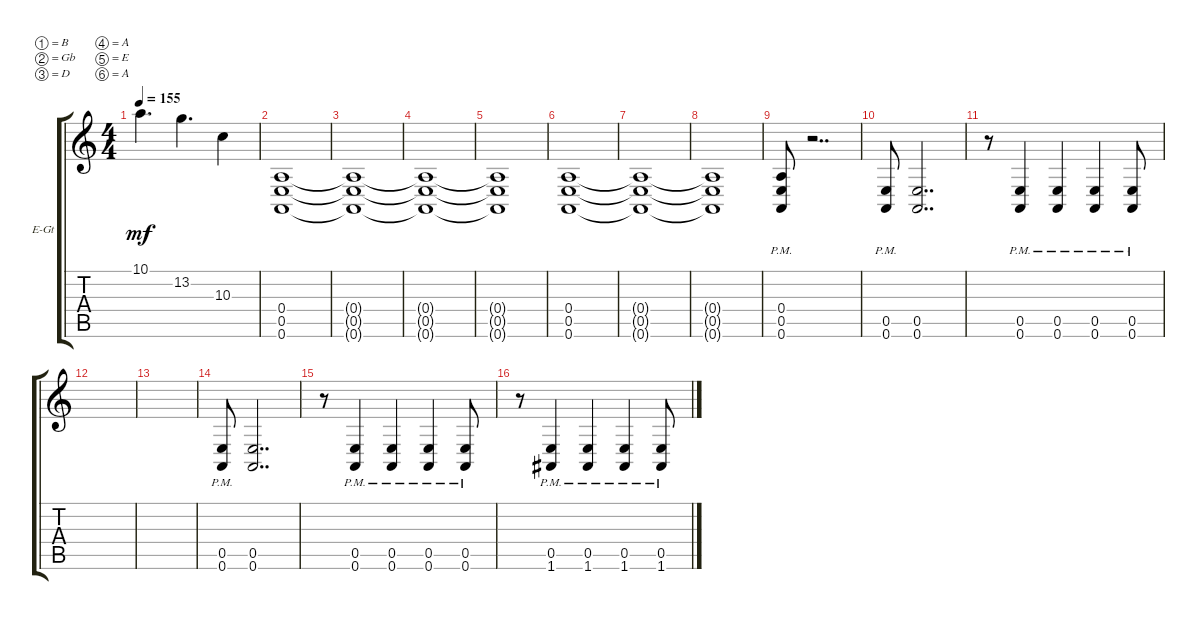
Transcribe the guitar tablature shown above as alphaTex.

\defaultSystemsLayout 4
\bracketExtendMode groupsimilarinstruments
\firstSystemTrackNameOrientation horizontal
\otherSystemsTrackNameOrientation horizontal
\track ("Ben Nairne - Right" "E-Gt") {instrument distortionguitar}
\staff {score tabs}
\tuning (B3 Gb3 D3 A2 E2 A1)
\ts (4 4)
\tempo 155
\clef g2
\ks c
10.1.4{d dy mf} 13.2.4{d} 10.3.4 |
(0.6 0.5 0.4).1 |
(0.4{t} 0.5{t} 0.6{t}).1 |
(0.6{t} 0.5{t} 0.4{t}).1 |
(0.4{t} 0.5{t} 0.6{t}).1 |
(0.6 0.5 0.4).1 |
(0.4{t} 0.5{t} 0.6{t}).1 |
(0.6{t} 0.5{t} 0.4{t}).1 |
(0.4{pm} 0.5{pm} 0.6{pm}).8 r.2{dd} |
(0.6{pm} 0.5{pm}).8 (0.6 0.5).2{dd} |
r.8 (0.6{pm} 0.5{pm}).4 (0.6{pm} 0.5{pm}).4 (0.6{pm} 0.5{pm}).4 (0.6{pm} 0.5{pm}).8 |
|
|
(0.6{pm} 0.5{pm}).8 (0.6 0.5).2{dd} |
r.8 (0.6{pm} 0.5{pm}).4 (0.6{pm} 0.5{pm}).4 (0.6{pm} 0.5{pm}).4 (0.5{pm} 0.6{pm}).8 |
r.8 (1.6{pm} 0.5{pm}).4 (1.6{pm} 0.5{pm}).4 (1.6{pm} 0.5{pm}).4 (1.6{pm} 0.5{pm}).8
